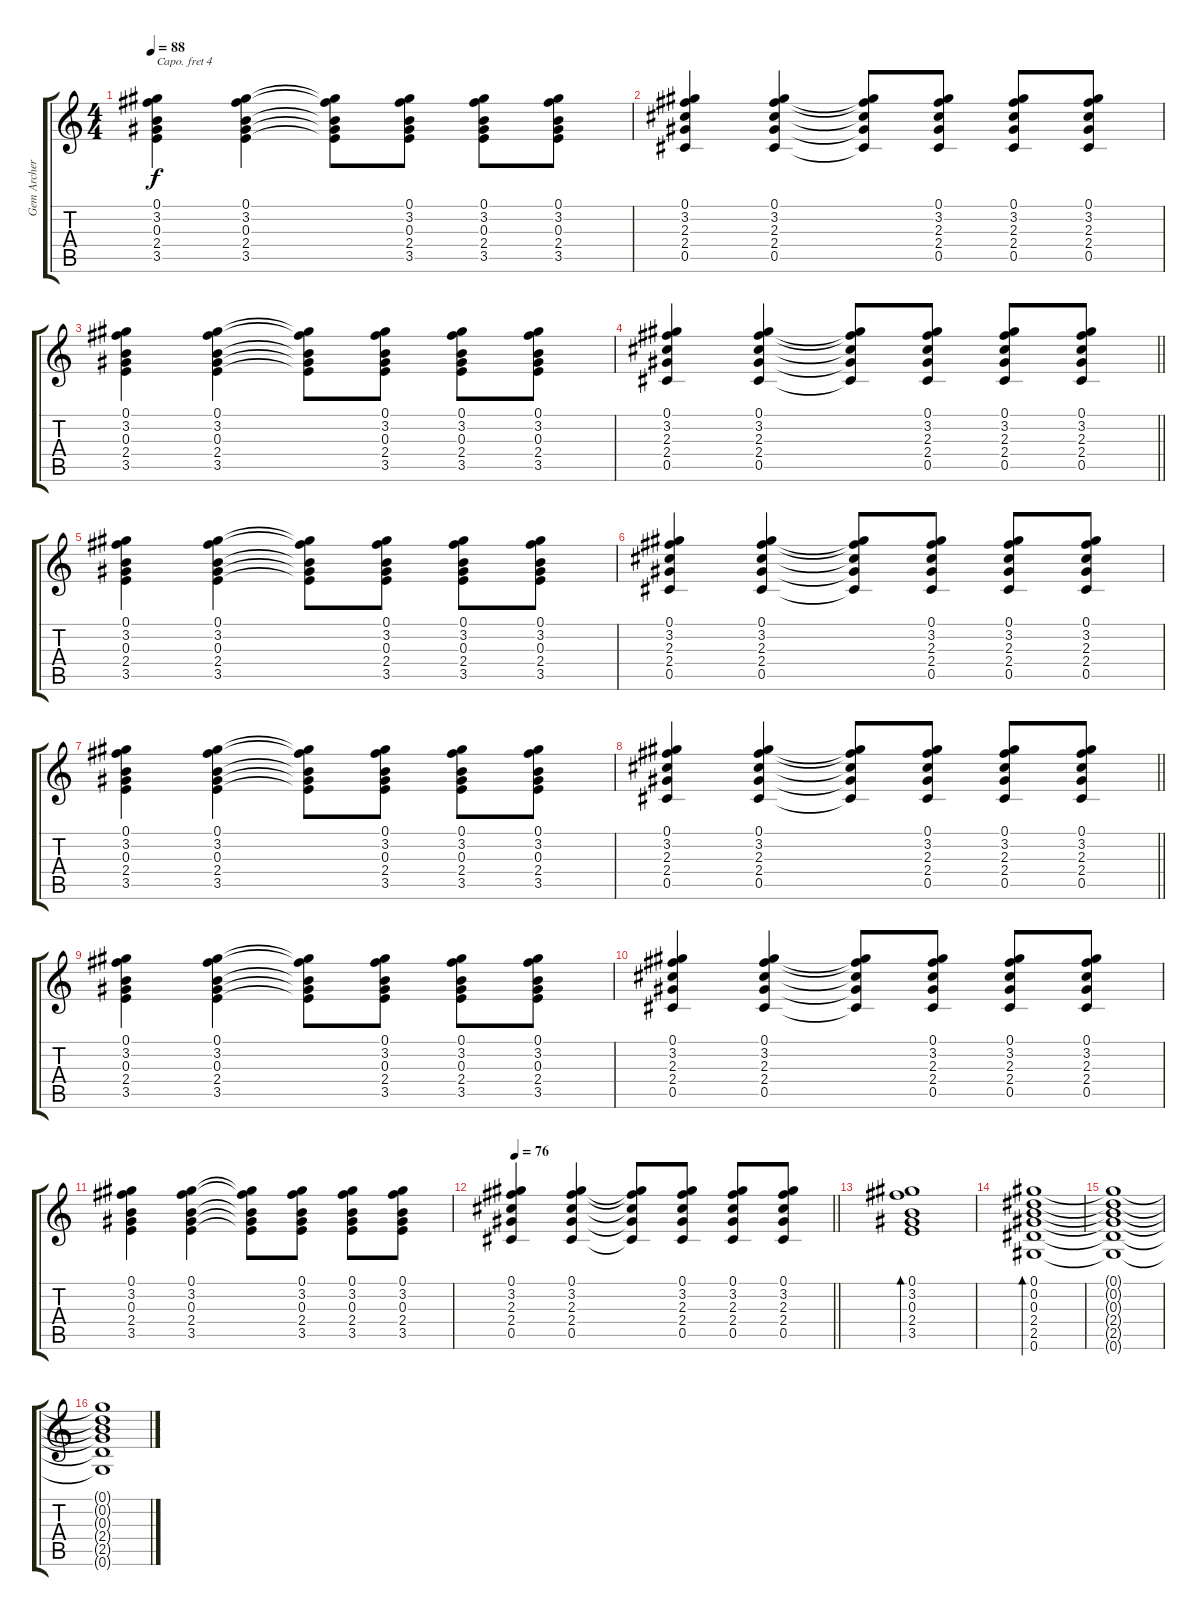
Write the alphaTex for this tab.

\track ("Gem Archer" "Gem Archer") {instrument electricguitarclean}
\staff {score tabs}
\capo 4
\tuning (E4 B3 G3 D3 A2 E2) {hide}
\ts (4 4)
\tempo 88
\clef g2
\ks c
(0.1 3.2 0.3 2.4 3.5).4{dy f} (0.1 3.2 0.3 2.4 3.5).4 (0.1{t} 3.2{t} 0.3{t} 2.4{t} 3.5{t}).8 (0.1 3.2 0.3 2.4 3.5).8 (0.1 3.2 0.3 2.4 3.5).8 (0.1 3.2 0.3 2.4 3.5).8 |
(0.1 3.2 2.3 2.4 0.5).4 (0.1 3.2 2.3 2.4 0.5).4 (0.1{t} 3.2{t} 2.3{t} 2.4{t} 0.5{t}).8 (0.1 3.2 2.3 2.4 0.5).8 (0.1 3.2 2.3 2.4 0.5).8 (0.1 3.2 2.3 2.4 0.5).8 |
(0.1 3.2 0.3 2.4 3.5).4 (0.1 3.2 0.3 2.4 3.5).4 (0.1{t} 3.2{t} 0.3{t} 2.4{t} 3.5{t}).8 (0.1 3.2 0.3 2.4 3.5).8 (0.1 3.2 0.3 2.4 3.5).8 (0.1 3.2 0.3 2.4 3.5).8 |
\barLineRight lightlight
(0.1 3.2 2.3 2.4 0.5).4 (0.1 3.2 2.3 2.4 0.5).4 (0.1{t} 3.2{t} 2.3{t} 2.4{t} 0.5{t}).8 (0.1 3.2 2.3 2.4 0.5).8 (0.1 3.2 2.3 2.4 0.5).8 (0.1 3.2 2.3 2.4 0.5).8 |
(0.1 3.2 0.3 2.4 3.5).4 (0.1 3.2 0.3 2.4 3.5).4 (0.1{t} 3.2{t} 0.3{t} 2.4{t} 3.5{t}).8 (0.1 3.2 0.3 2.4 3.5).8 (0.1 3.2 0.3 2.4 3.5).8 (0.1 3.2 0.3 2.4 3.5).8 |
(0.1 3.2 2.3 2.4 0.5).4 (0.1 3.2 2.3 2.4 0.5).4 (0.1{t} 3.2{t} 2.3{t} 2.4{t} 0.5{t}).8 (0.1 3.2 2.3 2.4 0.5).8 (0.1 3.2 2.3 2.4 0.5).8 (0.1 3.2 2.3 2.4 0.5).8 |
(0.1 3.2 0.3 2.4 3.5).4 (0.1 3.2 0.3 2.4 3.5).4 (0.1{t} 3.2{t} 0.3{t} 2.4{t} 3.5{t}).8 (0.1 3.2 0.3 2.4 3.5).8 (0.1 3.2 0.3 2.4 3.5).8 (0.1 3.2 0.3 2.4 3.5).8 |
\barLineRight lightlight
(0.1 3.2 2.3 2.4 0.5).4 (0.1 3.2 2.3 2.4 0.5).4 (0.1{t} 3.2{t} 2.3{t} 2.4{t} 0.5{t}).8 (0.1 3.2 2.3 2.4 0.5).8 (0.1 3.2 2.3 2.4 0.5).8 (0.1 3.2 2.3 2.4 0.5).8 |
(0.1 3.2 0.3 2.4 3.5).4 (0.1 3.2 0.3 2.4 3.5).4 (0.1{t} 3.2{t} 0.3{t} 2.4{t} 3.5{t}).8 (0.1 3.2 0.3 2.4 3.5).8 (0.1 3.2 0.3 2.4 3.5).8 (0.1 3.2 0.3 2.4 3.5).8 |
(0.1 3.2 2.3 2.4 0.5).4 (0.1 3.2 2.3 2.4 0.5).4 (0.1{t} 3.2{t} 2.3{t} 2.4{t} 0.5{t}).8 (0.1 3.2 2.3 2.4 0.5).8 (0.1 3.2 2.3 2.4 0.5).8 (0.1 3.2 2.3 2.4 0.5).8 |
(0.1 3.2 0.3 2.4 3.5).4 (0.1 3.2 0.3 2.4 3.5).4 (0.1{t} 3.2{t} 0.3{t} 2.4{t} 3.5{t}).8 (0.1 3.2 0.3 2.4 3.5).8 (0.1 3.2 0.3 2.4 3.5).8 (0.1 3.2 0.3 2.4 3.5).8 |
\tempo 76
\barLineRight lightlight
(0.1 3.2 2.3 2.4 0.5).4 (0.1 3.2 2.3 2.4 0.5).4 (0.1{t} 3.2{t} 2.3{t} 2.4{t} 0.5{t}).8 (0.1 3.2 2.3 2.4 0.5).8 (0.1 3.2 2.3 2.4 0.5).8 (0.1 3.2 2.3 2.4 0.5).8 |
(0.1 3.2 0.3 2.4 3.5).1{bd 120} |
(0.1 0.2 0.3 2.4 2.5 0.6).1{bd 240} |
(0.1{t} 0.2{t} 0.3{t} 2.4{t} 2.5{t} 0.6{t}).1 |
(0.1{t} 0.2{t} 0.3{t} 2.4{t} 2.5{t} 0.6{t}).1
